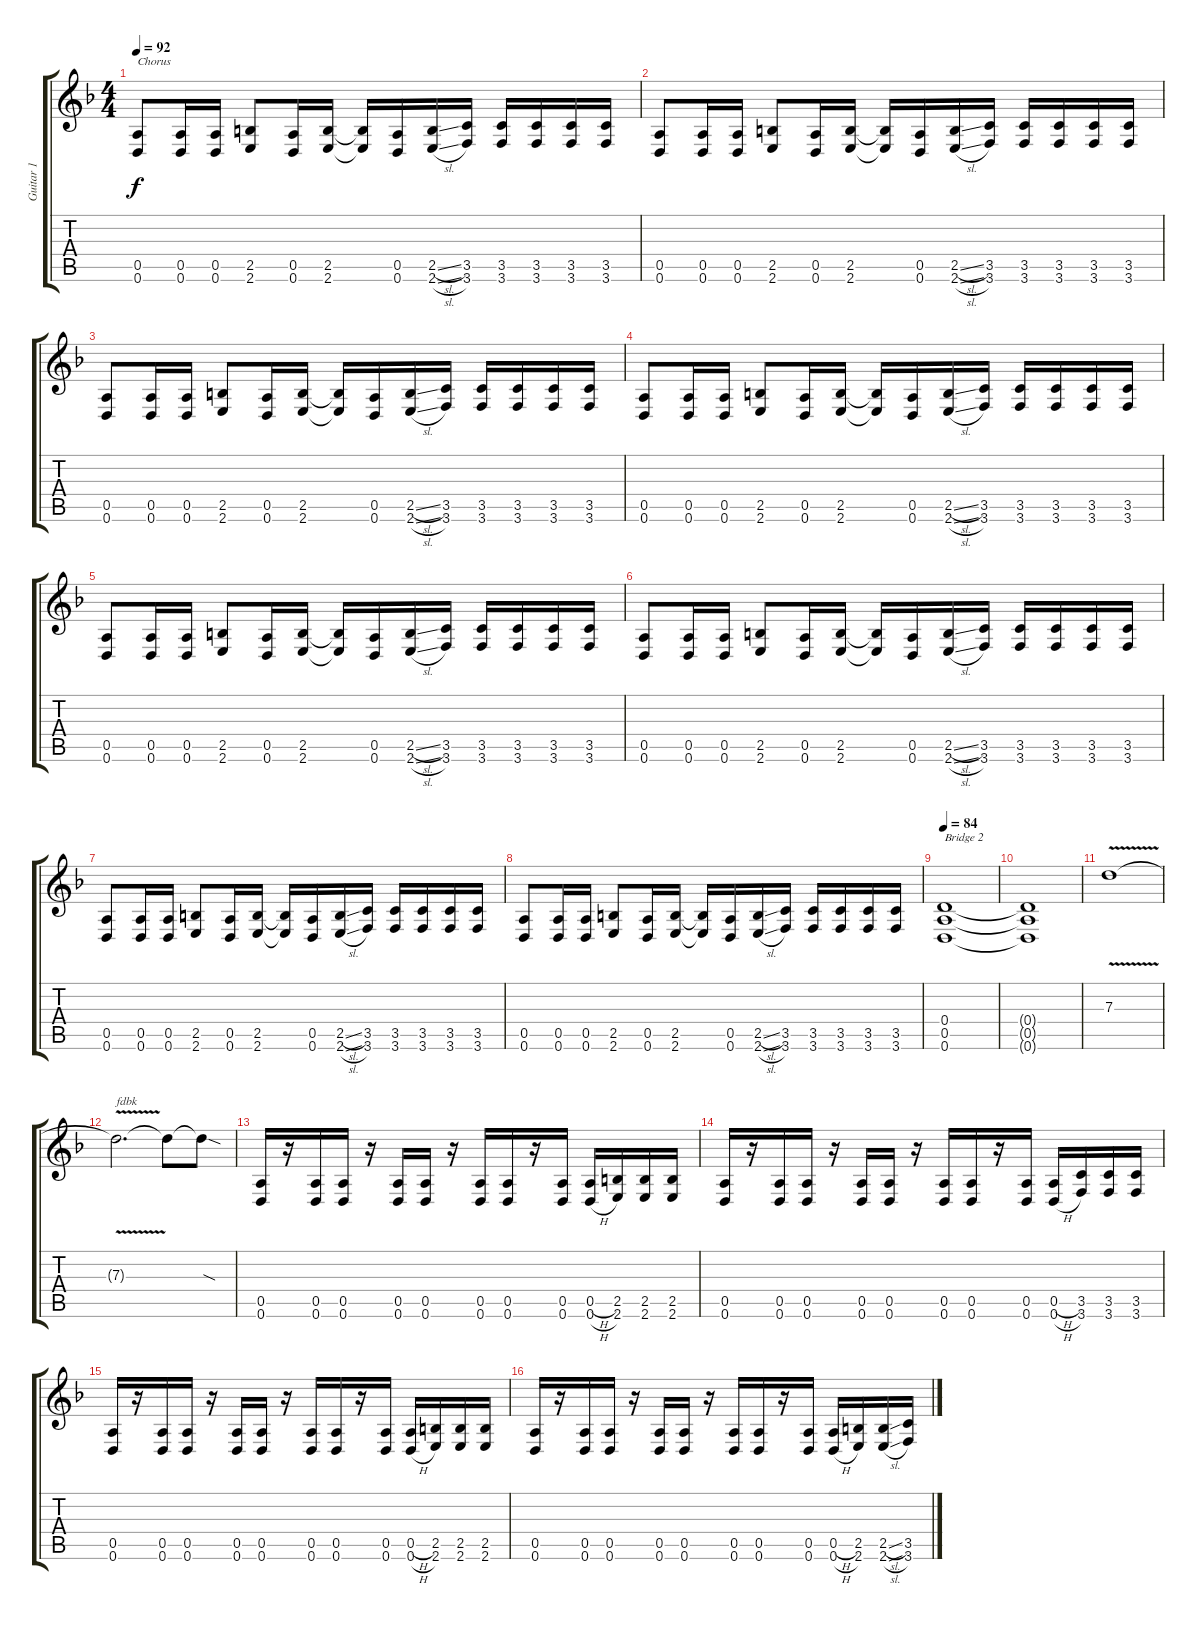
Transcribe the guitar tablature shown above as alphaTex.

\track ("Guitar 1" "Guitar 1") {instrument distortionguitar}
\staff {score tabs}
\tuning (E4 B3 G3 D3 A2 D2) {hide}
\ts (4 4)
\tempo 92
\clef g2
\ks f
(0.5 0.6).8{txt "Chorus" dy f} (0.5 0.6).16 (0.5 0.6).16 (2.5 2.6).8 (0.5 0.6).16 (2.5 2.6).16 (2.5{t} 2.6{t}).16 (0.5 0.6).16 (2.5{sl} 2.6{sl}).16 (3.5 3.6).16 (3.5 3.6).16 (3.5 3.6).16 (3.5 3.6).16 (3.5 3.6).16 |
(0.5 0.6).8 (0.5 0.6).16 (0.5 0.6).16 (2.5 2.6).8 (0.5 0.6).16 (2.5 2.6).16 (2.5{t} 2.6{t}).16 (0.5 0.6).16 (2.5{sl} 2.6{sl}).16 (3.5 3.6).16 (3.5 3.6).16 (3.5 3.6).16 (3.5 3.6).16 (3.5 3.6).16 |
(0.5 0.6).8 (0.5 0.6).16 (0.5 0.6).16 (2.5 2.6).8 (0.5 0.6).16 (2.5 2.6).16 (2.5{t} 2.6{t}).16 (0.5 0.6).16 (2.5{sl} 2.6{sl}).16 (3.5 3.6).16 (3.5 3.6).16 (3.5 3.6).16 (3.5 3.6).16 (3.5 3.6).16 |
(0.5 0.6).8 (0.5 0.6).16 (0.5 0.6).16 (2.5 2.6).8 (0.5 0.6).16 (2.5 2.6).16 (2.5{t} 2.6{t}).16 (0.5 0.6).16 (2.5{sl} 2.6{sl}).16 (3.5 3.6).16 (3.5 3.6).16 (3.5 3.6).16 (3.5 3.6).16 (3.5 3.6).16 |
(0.5 0.6).8 (0.5 0.6).16 (0.5 0.6).16 (2.5 2.6).8 (0.5 0.6).16 (2.5 2.6).16 (2.5{t} 2.6{t}).16 (0.5 0.6).16 (2.5{sl} 2.6{sl}).16 (3.5 3.6).16 (3.5 3.6).16 (3.5 3.6).16 (3.5 3.6).16 (3.5 3.6).16 |
(0.5 0.6).8 (0.5 0.6).16 (0.5 0.6).16 (2.5 2.6).8 (0.5 0.6).16 (2.5 2.6).16 (2.5{t} 2.6{t}).16 (0.5 0.6).16 (2.5{sl} 2.6{sl}).16 (3.5 3.6).16 (3.5 3.6).16 (3.5 3.6).16 (3.5 3.6).16 (3.5 3.6).16 |
(0.5 0.6).8 (0.5 0.6).16 (0.5 0.6).16 (2.5 2.6).8 (0.5 0.6).16 (2.5 2.6).16 (2.5{t} 2.6{t}).16 (0.5 0.6).16 (2.5{sl} 2.6{sl}).16 (3.5 3.6).16 (3.5 3.6).16 (3.5 3.6).16 (3.5 3.6).16 (3.5 3.6).16 |
(0.5 0.6).8 (0.5 0.6).16 (0.5 0.6).16 (2.5 2.6).8 (0.5 0.6).16 (2.5 2.6).16 (2.5{t} 2.6{t}).16 (0.5 0.6).16 (2.5{sl} 2.6{sl}).16 (3.5 3.6).16 (3.5 3.6).16 (3.5 3.6).16 (3.5 3.6).16 (3.5 3.6).16 |
\tempo 84
(0.4 0.5 0.6).1{txt "Bridge 2"} |
(0.4{t} 0.5{t} 0.6{t}).1 |
7.3{v}.1 |
7.3{t}.2{d txt "fdbk"} 7.3{t}.8 7.3{sod t}.8 |
(0.5 0.6).16 r.16 (0.5 0.6).16 (0.5 0.6).16 r.16 (0.5 0.6).16 (0.5 0.6).16 r.16 (0.5 0.6).16 (0.5 0.6).16 r.16 (0.5 0.6).16 (0.5{h} 0.6{h}).16 (2.5 2.6).16 (2.5 2.6).16 (2.5 2.6).16 |
(0.5 0.6).16 r.16 (0.5 0.6).16 (0.5 0.6).16 r.16 (0.5 0.6).16 (0.5 0.6).16 r.16 (0.5 0.6).16 (0.5 0.6).16 r.16 (0.5 0.6).16 (0.5{h} 0.6{h}).16 (3.5 3.6).16 (3.5 3.6).16 (3.5 3.6).16 |
(0.5 0.6).16 r.16 (0.5 0.6).16 (0.5 0.6).16 r.16 (0.5 0.6).16 (0.5 0.6).16 r.16 (0.5 0.6).16 (0.5 0.6).16 r.16 (0.5 0.6).16 (0.5{h} 0.6{h}).16 (2.5 2.6).16 (2.5 2.6).16 (2.5 2.6).16 |
(0.5 0.6).16 r.16 (0.5 0.6).16 (0.5 0.6).16 r.16 (0.5 0.6).16 (0.5 0.6).16 r.16 (0.5 0.6).16 (0.5 0.6).16 r.16 (0.5 0.6).16 (0.5{h} 0.6{h}).16 (2.5 2.6).16 (2.5{sl} 2.6{sl}).16 (3.5 3.6).16
